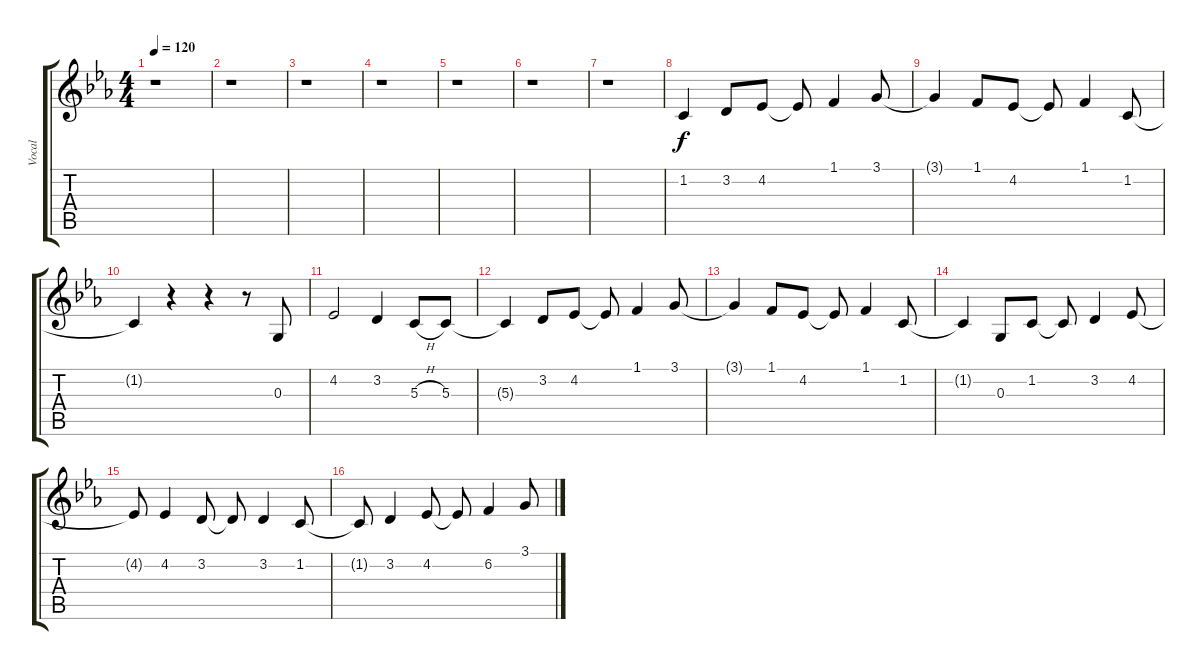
\track ("Vocal" "Vocal") {instrument acousticgrandpiano}
\staff {score tabs}
\tuning (E4 B3 G3 D3 A2 E2) {hide}
\ts (4 4)
\tempo 120
\clef g2
\ks eb
r.1{dy f} |
r.1 |
r.1 |
r.1 |
r.1 |
r.1 |
r.1 |
1.2.4 3.2.8 4.2.8 4.2{t}.8 1.1.4 3.1.8 |
3.1{t}.4 1.1.8 4.2.8 4.2{t}.8 1.1.4 1.2.8 |
1.2{t}.4 r.4 r.4 r.8 0.3.8 |
4.2.2 3.2.4 5.3{h}.8 5.3.8 |
5.3{t}.4 3.2.8 4.2.8 4.2{t}.8 1.1.4 3.1.8 |
3.1{t}.4 1.1.8 4.2.8 4.2{t}.8 1.1.4 1.2.8 |
1.2{t}.4 0.3.8 1.2.8 1.2{t}.8 3.2.4 4.2.8 |
4.2{t}.8 4.2.4 3.2.8 3.2{t}.8 3.2.4 1.2.8 |
1.2{t}.8 3.2.4 4.2.8 4.2{t}.8 6.2.4 3.1.8
